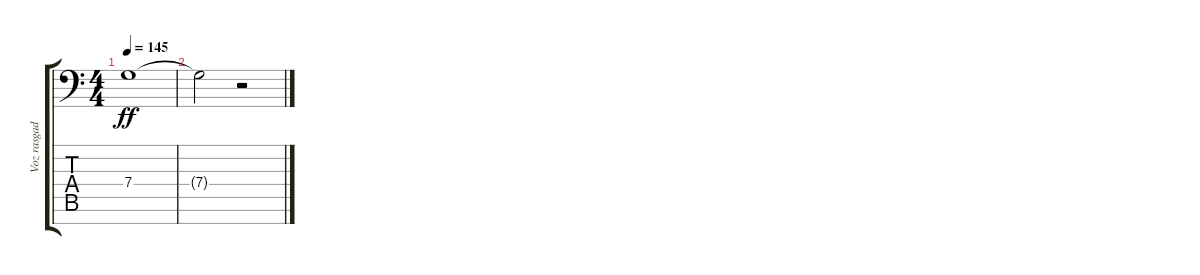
\track ("Voz rasgada y lírica del man" "Voz rasgad") {instrument timpani}
\staff {score tabs}
\tuning (C6 C5 C4 C3 C2 C1 C0) {hide}
\ts (4 4)
\tempo 145
\clef f4
\ks c
7.4.1{dy ff} |
7.4{t}.2 r.2
